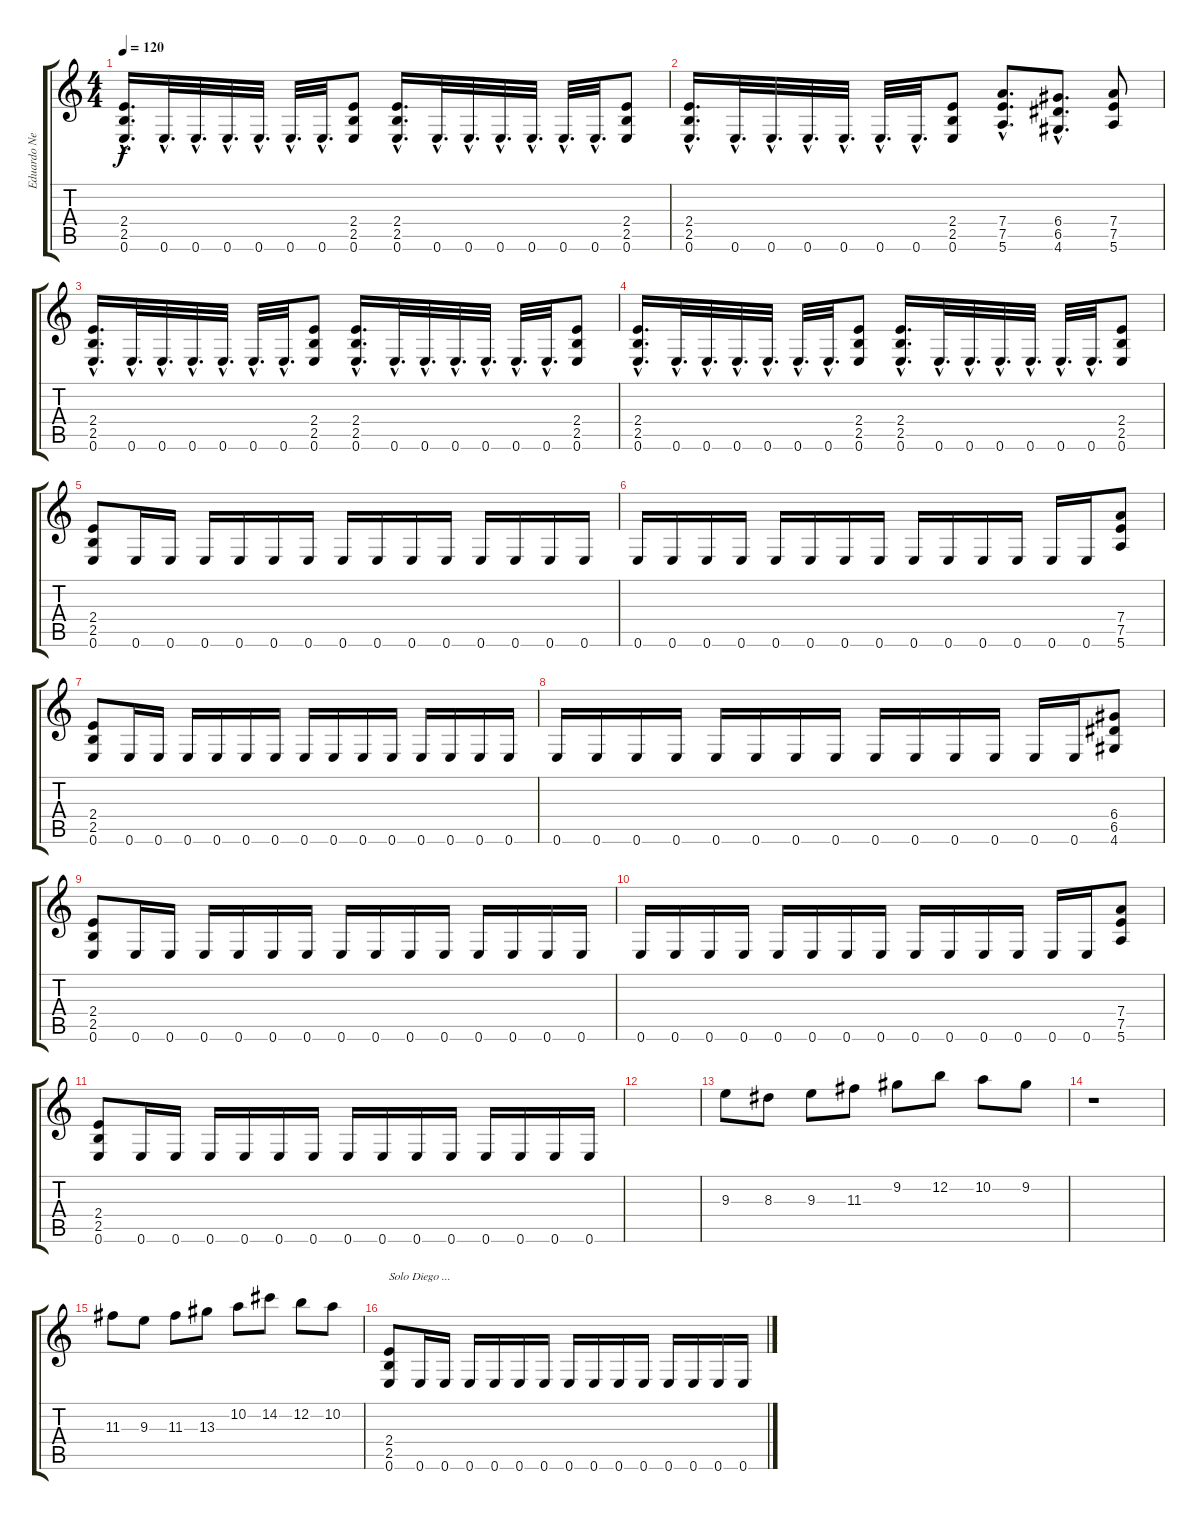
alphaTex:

\track ("Eduardo Neves - Guitar" "Eduardo Ne") {instrument overdrivenguitar}
\staff {score tabs}
\tuning (E4 B3 G3 D3 A2 E2) {hide}
\ts (4 4)
\tempo 120
\clef g2
\ks c
(2.4{hac} 2.5{hac} 0.6{hac}).16{d dy f} 0.6{hac}.32{d} 0.6{hac}.32{d} 0.6{hac}.32{d} 0.6{hac}.32{d} 0.6{hac}.32{d} 0.6{hac}.32{d} (2.4 2.5 0.6).8 (2.4{hac} 2.5{hac} 0.6{hac}).16{d} 0.6{hac}.32{d} 0.6{hac}.32{d} 0.6{hac}.32{d} 0.6{hac}.32{d} 0.6{hac}.32{d} 0.6{hac}.32{d} (2.4 2.5 0.6).8 |
(2.4{hac} 2.5{hac} 0.6{hac}).16{d} 0.6{hac}.32{d} 0.6{hac}.32{d} 0.6{hac}.32{d} 0.6{hac}.32{d} 0.6{hac}.32{d} 0.6{hac}.32{d} (2.4 2.5 0.6).8 (7.4{hac} 7.5{hac} 5.6{hac}).8{d} (6.4{hac} 6.5{hac} 4.6{hac}).8{d} (7.4 7.5 5.6).8 |
(2.4{hac} 2.5{hac} 0.6{hac}).16{d} 0.6{hac}.32{d} 0.6{hac}.32{d} 0.6{hac}.32{d} 0.6{hac}.32{d} 0.6{hac}.32{d} 0.6{hac}.32{d} (2.4 2.5 0.6).8 (2.4{hac} 2.5{hac} 0.6{hac}).16{d} 0.6{hac}.32{d} 0.6{hac}.32{d} 0.6{hac}.32{d} 0.6{hac}.32{d} 0.6{hac}.32{d} 0.6{hac}.32{d} (2.4 2.5 0.6).8 |
(2.4{hac} 2.5{hac} 0.6{hac}).16{d} 0.6{hac}.32{d} 0.6{hac}.32{d} 0.6{hac}.32{d} 0.6{hac}.32{d} 0.6{hac}.32{d} 0.6{hac}.32{d} (2.4 2.5 0.6).8 (2.4{hac} 2.5{hac} 0.6{hac}).16{d} 0.6{hac}.32{d} 0.6{hac}.32{d} 0.6{hac}.32{d} 0.6{hac}.32{d} 0.6{hac}.32{d} 0.6{hac}.32{d} (2.4 2.5 0.6).8 |
(2.4 2.5 0.6).8 0.6.16 0.6.16 0.6.16 0.6.16 0.6.16 0.6.16 0.6.16 0.6.16 0.6.16 0.6.16 0.6.16 0.6.16 0.6.16 0.6.16 |
0.6.16 0.6.16 0.6.16 0.6.16 0.6.16 0.6.16 0.6.16 0.6.16 0.6.16 0.6.16 0.6.16 0.6.16 0.6.16 0.6.16 (7.4 7.5 5.6).8 |
(2.4 2.5 0.6).8 0.6.16 0.6.16 0.6.16 0.6.16 0.6.16 0.6.16 0.6.16 0.6.16 0.6.16 0.6.16 0.6.16 0.6.16 0.6.16 0.6.16 |
0.6.16 0.6.16 0.6.16 0.6.16 0.6.16 0.6.16 0.6.16 0.6.16 0.6.16 0.6.16 0.6.16 0.6.16 0.6.16 0.6.16 (6.4 6.5 4.6).8 |
(2.4 2.5 0.6).8 0.6.16 0.6.16 0.6.16 0.6.16 0.6.16 0.6.16 0.6.16 0.6.16 0.6.16 0.6.16 0.6.16 0.6.16 0.6.16 0.6.16 |
0.6.16 0.6.16 0.6.16 0.6.16 0.6.16 0.6.16 0.6.16 0.6.16 0.6.16 0.6.16 0.6.16 0.6.16 0.6.16 0.6.16 (7.4 7.5 5.6).8 |
(2.4 2.5 0.6).8 0.6.16 0.6.16 0.6.16 0.6.16 0.6.16 0.6.16 0.6.16 0.6.16 0.6.16 0.6.16 0.6.16 0.6.16 0.6.16 0.6.16 |
|
9.3.8 8.3.8 9.3.8 11.3.8 9.2.8 12.2.8 10.2.8 9.2.8 |
r.1 |
11.3.8 9.3.8 11.3.8 13.3.8 10.2.8 14.2.8 12.2.8 10.2.8 |
(2.4 2.5 0.6).8{txt "Solo Diego ..."} 0.6.16 0.6.16 0.6.16 0.6.16 0.6.16 0.6.16 0.6.16 0.6.16 0.6.16 0.6.16 0.6.16 0.6.16 0.6.16 0.6.16
